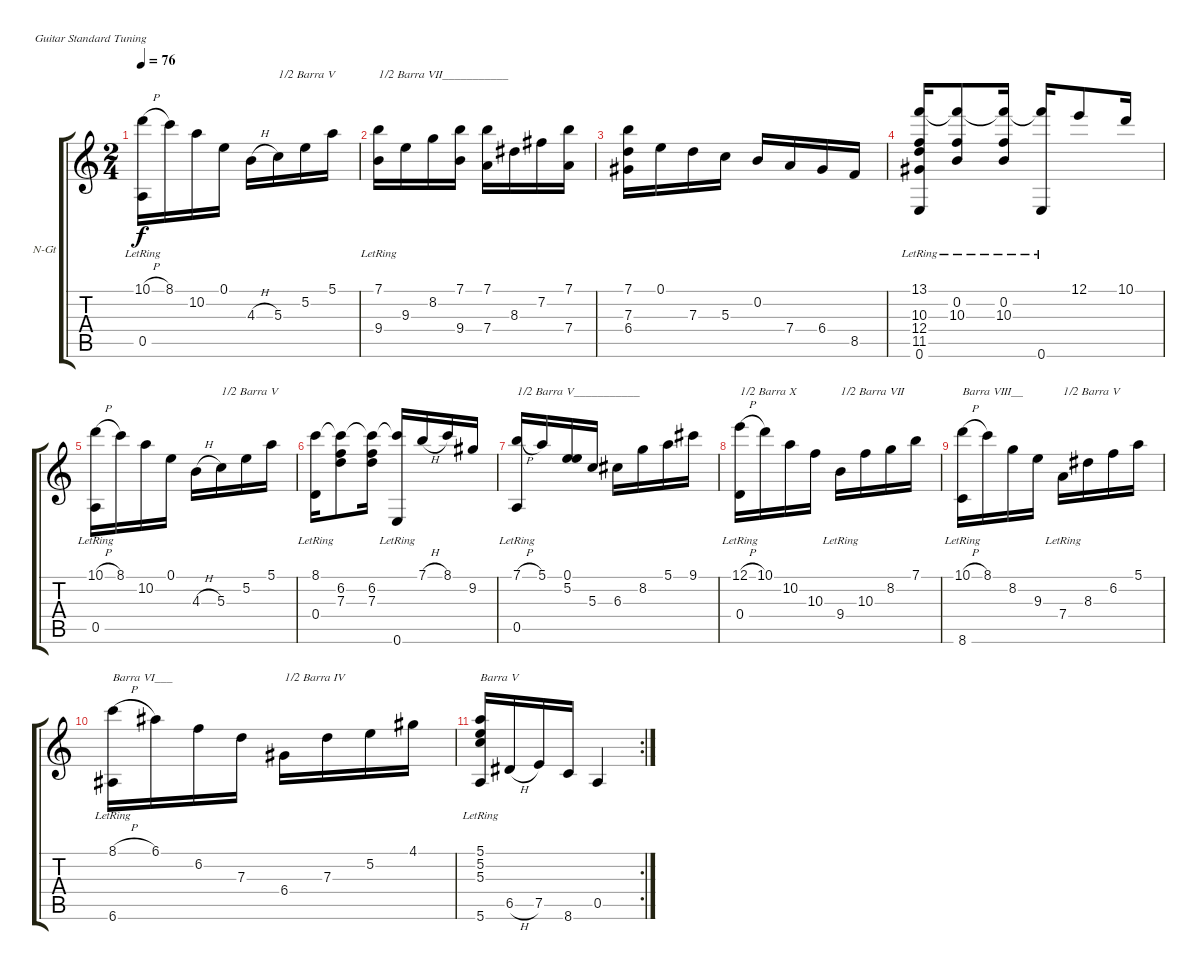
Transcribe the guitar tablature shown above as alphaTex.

\bracketExtendMode groupsimilarinstruments
\firstSystemTrackNameOrientation horizontal
\otherSystemsTrackNameOrientation horizontal
\track ("Trilha 1" "N-Gt") {instrument acousticguitarnylon}
\staff {score tabs}
\tuning (E4 B3 G3 D3 A2 E2)
\ts (2 4)
\tempo 76
\clef g2
\ks c
(10.1{h} 0.5{lr}).16{dy f} 8.1.16 10.2.16 0.1.16 4.3{h}.16 5.3.16{txt "1/2 Barra V"} 5.2.16 5.1.16 |
(7.1 9.4{lr}).16{txt "1/2 Barra VII___________"} 9.3.16 8.2.16 (7.1 9.4).16 (7.1 7.4).16 8.3.16 7.2.16 (7.1 7.4).16 |
(7.1 7.3 6.4).16 0.1.16 7.3.16 5.3.16 0.2.16 7.4.16 6.4.16 8.5.16 |
(13.1{lr} 10.3{lr} 12.4{lr} 11.5{lr} 0.6).16 (0.2 10.3 13.1{lr t}).8 (0.2 10.3 13.1{lr t}).16 (13.1{lr t} 0.6{lr}).16 12.1.8 10.1.16 |
(10.1{h} 0.5{lr}).16 8.1.16 10.2.16 0.1.16 4.3{h}.16 5.3.16{txt "1/2 Barra V"} 5.2.16 5.1.16 |
(8.1 0.4{lr}).16 (6.2 7.3 8.1{t}).8 (6.2 7.3 8.1{t}).16 (8.1{t} 0.6{lr}).16 7.1{h}.16 8.1.16 9.2.16 |
(7.1{h} 0.5{lr}).16{txt "1/2 Barra V___________"} 5.1.16 (0.1 5.2).16 5.3.16 6.3.16 8.2.16 5.1.16 9.1.16 |
(12.1{h} 0.4{lr}).16{txt "1/2 Barra X"} 10.1.16 10.2.16 10.3.16 9.4{lr}.16{txt "1/2 Barra VII"} 10.3.16 8.2.16 7.1.16 |
(10.1{h} 8.6{lr}).16{txt "Barra VIII__"} 8.1.16 8.2.16 9.3.16 7.4{lr}.16{txt "1/2 Barra V"} 8.3.16 6.2.16 5.1.16 |
(8.1{h} 6.6{lr}).16{txt "Barra VI___"} 6.1.16 6.2.16 7.3.16 6.4.16{txt "1/2 Barra IV"} 7.3.16 5.2.16 4.1.16 |
\rc 2
(5.1{lr} 5.2{lr} 5.3{lr} 5.6).16{txt "Barra V"} 6.5{h}.16 7.5.16 8.6.16 0.5.4
